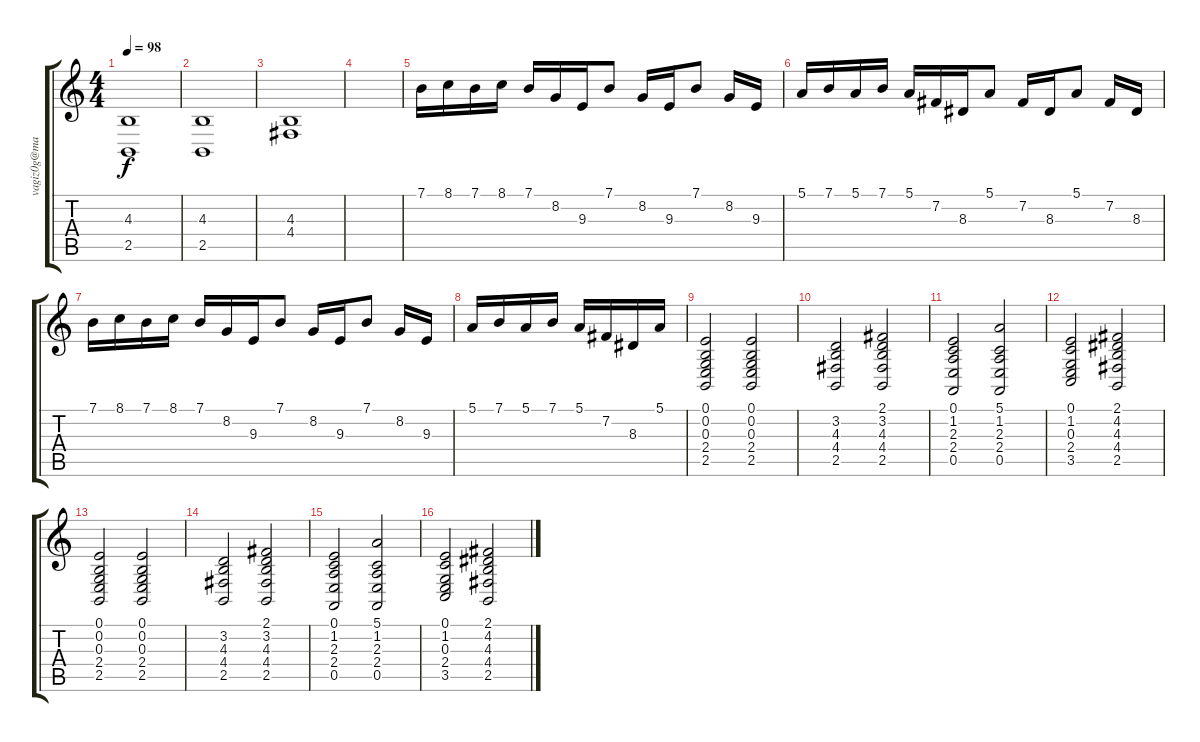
\track ("" "vagiz0g@ma") {instrument pad8sweep}
\staff {score tabs}
\tuning (E4 B3 G3 D3 A2 E2) {hide}
\ts (4 4)
\tempo 98
\clef g2
\ks c
(4.3 2.5).1{dy f} |
(4.3 2.5).1 |
(4.3 4.4).1 |
|
7.1.16 8.1.16 7.1.16 8.1.16 7.1.16 8.2.16 9.3.16 7.1.8 8.2.16 9.3.16 7.1.8 8.2.16 9.3.16 |
5.1.16 7.1.16 5.1.16 7.1.16 5.1.16 7.2.16 8.3.16 5.1.8 7.2.16 8.3.16 5.1.8 7.2.16 8.3.16 |
7.1.16 8.1.16 7.1.16 8.1.16 7.1.16 8.2.16 9.3.16 7.1.8 8.2.16 9.3.16 7.1.8 8.2.16 9.3.16 |
5.1.16 7.1.16 5.1.16 7.1.16 5.1.16 7.2.16 8.3.16 5.1.16 |
(0.1 0.2 0.3 2.4 2.5).2 (0.1 0.2 0.3 2.4 2.5).2 |
(3.2 4.3 4.4 2.5).2 (2.1 3.2 4.3 4.4 2.5).2 |
(0.1 1.2 2.3 2.4 0.5).2 (5.1 1.2 2.3 2.4 0.5).2 |
(0.1 1.2 0.3 2.4 3.5).2 (2.1 4.2 4.3 4.4 2.5).2 |
(0.1 0.2 0.3 2.4 2.5).2 (0.1 0.2 0.3 2.4 2.5).2 |
(3.2 4.3 4.4 2.5).2 (2.1 3.2 4.3 4.4 2.5).2 |
(0.1 1.2 2.3 2.4 0.5).2 (5.1 1.2 2.3 2.4 0.5).2 |
(0.1 1.2 0.3 2.4 3.5).2 (2.1 4.2 4.3 4.4 2.5).2
